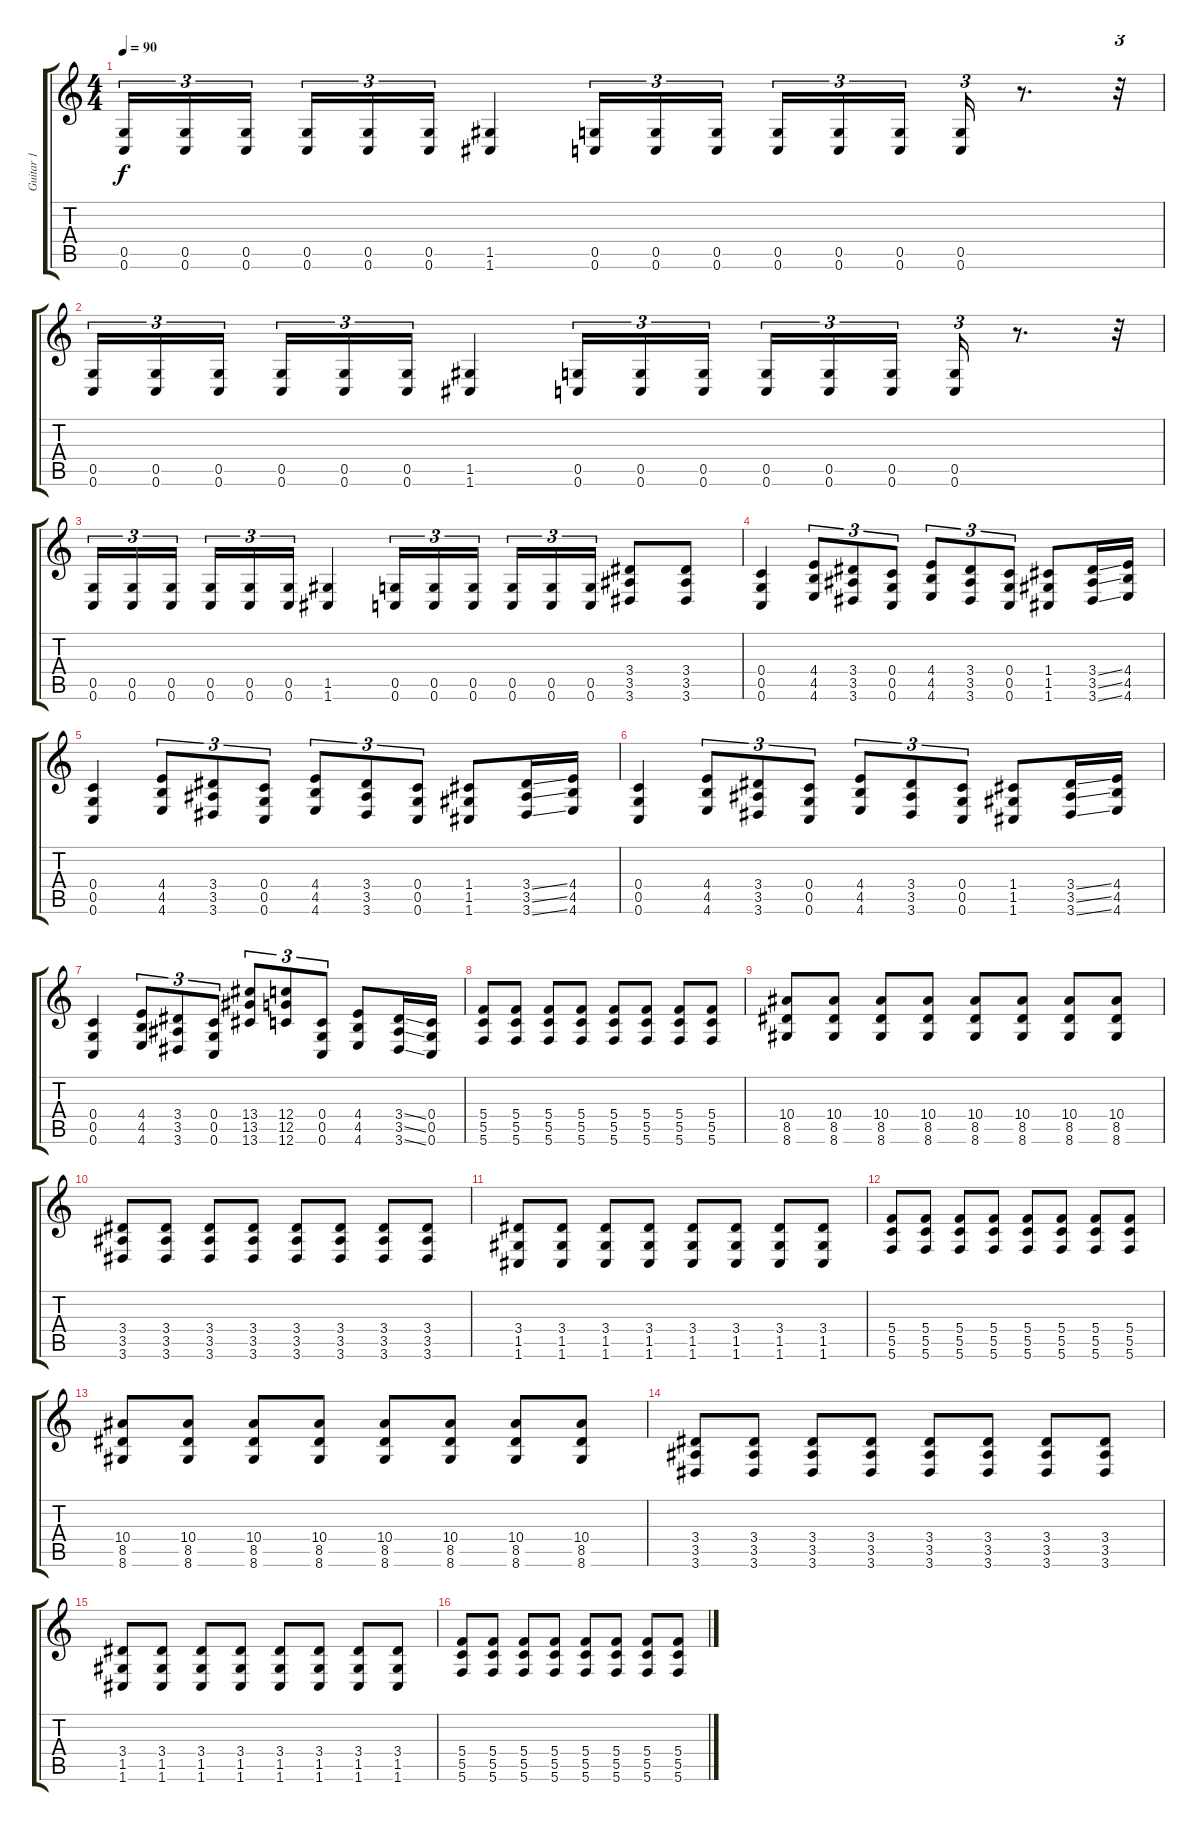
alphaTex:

\track ("Guitar 1" "Guitar 1") {instrument overdrivenguitar}
\staff {score tabs}
\tuning (D4 A3 F3 C3 G2 C2) {hide}
\ts (4 4)
\tempo 90
\clef g2
\ks c
(0.5 0.6).16{tu (3 2) dy f} (0.5 0.6).16{tu (3 2)} (0.5 0.6).16{tu (3 2)} (0.5 0.6).16{tu (3 2)} (0.5 0.6).16{tu (3 2)} (0.5 0.6).16{tu (3 2)} (1.5 1.6).4 (0.5 0.6).16{tu (3 2)} (0.5 0.6).16{tu (3 2)} (0.5 0.6).16{tu (3 2)} (0.5 0.6).16{tu (3 2)} (0.5 0.6).16{tu (3 2)} (0.5 0.6).16{tu (3 2)} (0.5 0.6).16{tu (3 2)} r.8{d} r.32{tu (3 2)} |
(0.5 0.6).16{tu (3 2)} (0.5 0.6).16{tu (3 2)} (0.5 0.6).16{tu (3 2)} (0.5 0.6).16{tu (3 2)} (0.5 0.6).16{tu (3 2)} (0.5 0.6).16{tu (3 2)} (1.5 1.6).4 (0.5 0.6).16{tu (3 2)} (0.5 0.6).16{tu (3 2)} (0.5 0.6).16{tu (3 2)} (0.5 0.6).16{tu (3 2)} (0.5 0.6).16{tu (3 2)} (0.5 0.6).16{tu (3 2)} (0.5 0.6).16{tu (3 2)} r.8{d} r.32{tu (3 2)} |
(0.5 0.6).16{tu (3 2)} (0.5 0.6).16{tu (3 2)} (0.5 0.6).16{tu (3 2)} (0.5 0.6).16{tu (3 2)} (0.5 0.6).16{tu (3 2)} (0.5 0.6).16{tu (3 2)} (1.5 1.6).4 (0.5 0.6).16{tu (3 2)} (0.5 0.6).16{tu (3 2)} (0.5 0.6).16{tu (3 2)} (0.5 0.6).16{tu (3 2)} (0.5 0.6).16{tu (3 2)} (0.5 0.6).16{tu (3 2)} (3.4 3.5 3.6).8 (3.4 3.5 3.6).8 |
(0.4 0.5 0.6).4 (4.4 4.5 4.6).8{tu (3 2)} (3.4 3.5 3.6).8{tu (3 2)} (0.4 0.5 0.6).8{tu (3 2)} (4.4 4.5 4.6).8{tu (3 2)} (3.4 3.5 3.6).8{tu (3 2)} (0.4 0.5 0.6).8{tu (3 2)} (1.4 1.5 1.6).8 (3.4{ss} 3.5{ss} 3.6{ss}).16 (4.4 4.5 4.6).16 |
(0.4 0.5 0.6).4 (4.4 4.5 4.6).8{tu (3 2)} (3.4 3.5 3.6).8{tu (3 2)} (0.4 0.5 0.6).8{tu (3 2)} (4.4 4.5 4.6).8{tu (3 2)} (3.4 3.5 3.6).8{tu (3 2)} (0.4 0.5 0.6).8{tu (3 2)} (1.4 1.5 1.6).8 (3.4{ss} 3.5{ss} 3.6{ss}).16 (4.4 4.5 4.6).16 |
(0.4 0.5 0.6).4 (4.4 4.5 4.6).8{tu (3 2)} (3.4 3.5 3.6).8{tu (3 2)} (0.4 0.5 0.6).8{tu (3 2)} (4.4 4.5 4.6).8{tu (3 2)} (3.4 3.5 3.6).8{tu (3 2)} (0.4 0.5 0.6).8{tu (3 2)} (1.4 1.5 1.6).8 (3.4{ss} 3.5{ss} 3.6{ss}).16 (4.4 4.5 4.6).16 |
(0.4 0.5 0.6).4 (4.4 4.5 4.6).8{tu (3 2)} (3.4 3.5 3.6).8{tu (3 2)} (0.4 0.5 0.6).8{tu (3 2)} (13.4 13.5 13.6).8{tu (3 2)} (12.4 12.5 12.6).8{tu (3 2)} (0.4 0.5 0.6).8{tu (3 2)} (4.4 4.5 4.6).8 (3.4{ss} 3.5{ss} 3.6{ss}).16 (0.4 0.5 0.6).16 |
(5.4 5.5 5.6).8 (5.4 5.5 5.6).8 (5.4 5.5 5.6).8 (5.4 5.5 5.6).8 (5.4 5.5 5.6).8 (5.4 5.5 5.6).8 (5.4 5.5 5.6).8 (5.4 5.5 5.6).8 |
(10.4 8.5 8.6).8 (10.4 8.5 8.6).8 (10.4 8.5 8.6).8 (10.4 8.5 8.6).8 (10.4 8.5 8.6).8 (10.4 8.5 8.6).8 (10.4 8.5 8.6).8 (10.4 8.5 8.6).8 |
(3.4 3.5 3.6).8 (3.4 3.5 3.6).8 (3.4 3.5 3.6).8 (3.4 3.5 3.6).8 (3.4 3.5 3.6).8 (3.4 3.5 3.6).8 (3.4 3.5 3.6).8 (3.4 3.5 3.6).8 |
(3.4 1.5 1.6).8 (3.4 1.5 1.6).8 (3.4 1.5 1.6).8 (3.4 1.5 1.6).8 (3.4 1.5 1.6).8 (3.4 1.5 1.6).8 (3.4 1.5 1.6).8 (3.4 1.5 1.6).8 |
(5.4 5.5 5.6).8 (5.4 5.5 5.6).8 (5.4 5.5 5.6).8 (5.4 5.5 5.6).8 (5.4 5.5 5.6).8 (5.4 5.5 5.6).8 (5.4 5.5 5.6).8 (5.4 5.5 5.6).8 |
(10.4 8.5 8.6).8 (10.4 8.5 8.6).8 (10.4 8.5 8.6).8 (10.4 8.5 8.6).8 (10.4 8.5 8.6).8 (10.4 8.5 8.6).8 (10.4 8.5 8.6).8 (10.4 8.5 8.6).8 |
(3.4 3.5 3.6).8 (3.4 3.5 3.6).8 (3.4 3.5 3.6).8 (3.4 3.5 3.6).8 (3.4 3.5 3.6).8 (3.4 3.5 3.6).8 (3.4 3.5 3.6).8 (3.4 3.5 3.6).8 |
(3.4 1.5 1.6).8 (3.4 1.5 1.6).8 (3.4 1.5 1.6).8 (3.4 1.5 1.6).8 (3.4 1.5 1.6).8 (3.4 1.5 1.6).8 (3.4 1.5 1.6).8 (3.4 1.5 1.6).8 |
(5.4 5.5 5.6).8 (5.4 5.5 5.6).8 (5.4 5.5 5.6).8 (5.4 5.5 5.6).8 (5.4 5.5 5.6).8 (5.4 5.5 5.6).8 (5.4 5.5 5.6).8 (5.4 5.5 5.6).8
